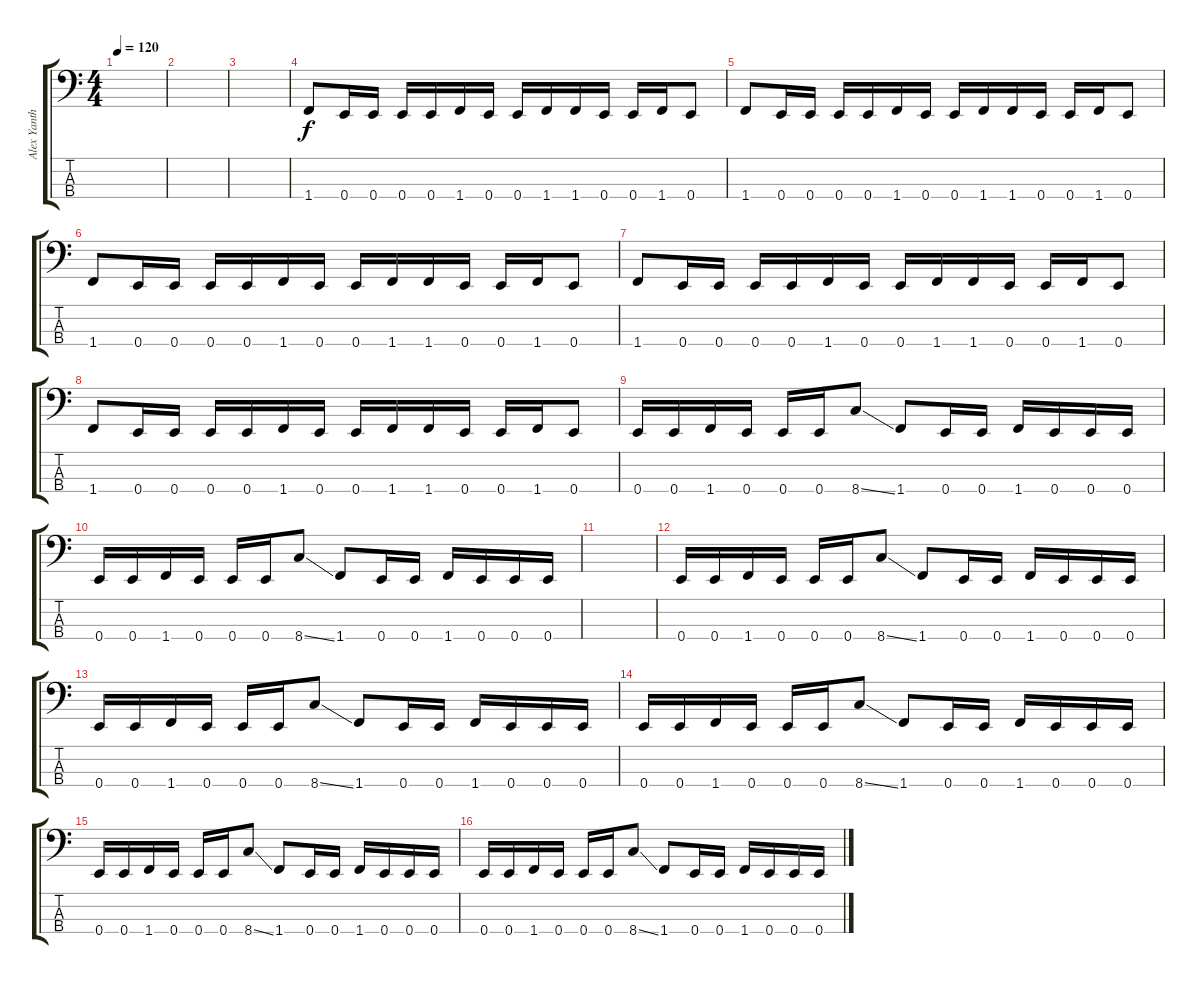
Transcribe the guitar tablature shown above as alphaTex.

\track ("Alex Yanthar" "Alex Yanth") {instrument electricbasspick}
\staff {score tabs}
\tuning (G2 D2 A1 E1) {hide}
\ts (4 4)
\tempo 120
\clef f4
\ks c
|
|
|
1.4.8 0.4.16 0.4.16 0.4.16 0.4.16 1.4.16 0.4.16 0.4.16 1.4.16 1.4.16 0.4.16 0.4.16 1.4.16 0.4.8 |
1.4.8 0.4.16 0.4.16 0.4.16 0.4.16 1.4.16 0.4.16 0.4.16 1.4.16 1.4.16 0.4.16 0.4.16 1.4.16 0.4.8 |
1.4.8 0.4.16 0.4.16 0.4.16 0.4.16 1.4.16 0.4.16 0.4.16 1.4.16 1.4.16 0.4.16 0.4.16 1.4.16 0.4.8 |
1.4.8 0.4.16 0.4.16 0.4.16 0.4.16 1.4.16 0.4.16 0.4.16 1.4.16 1.4.16 0.4.16 0.4.16 1.4.16 0.4.8 |
1.4.8 0.4.16 0.4.16 0.4.16 0.4.16 1.4.16 0.4.16 0.4.16 1.4.16 1.4.16 0.4.16 0.4.16 1.4.16 0.4.8 |
0.4.16 0.4.16 1.4.16 0.4.16 0.4.16 0.4.16 8.4{ss}.8 1.4.8 0.4.16 0.4.16 1.4.16 0.4.16 0.4.16 0.4.16 |
0.4.16 0.4.16 1.4.16 0.4.16 0.4.16 0.4.16 8.4{ss}.8 1.4.8 0.4.16 0.4.16 1.4.16 0.4.16 0.4.16 0.4.16 |
|
0.4.16 0.4.16 1.4.16 0.4.16 0.4.16 0.4.16 8.4{ss}.8 1.4.8 0.4.16 0.4.16 1.4.16 0.4.16 0.4.16 0.4.16 |
0.4.16 0.4.16 1.4.16 0.4.16 0.4.16 0.4.16 8.4{ss}.8 1.4.8 0.4.16 0.4.16 1.4.16 0.4.16 0.4.16 0.4.16 |
0.4.16 0.4.16 1.4.16 0.4.16 0.4.16 0.4.16 8.4{ss}.8 1.4.8 0.4.16 0.4.16 1.4.16 0.4.16 0.4.16 0.4.16 |
0.4.16 0.4.16 1.4.16 0.4.16 0.4.16 0.4.16 8.4{ss}.8 1.4.8 0.4.16 0.4.16 1.4.16 0.4.16 0.4.16 0.4.16 |
0.4.16 0.4.16 1.4.16 0.4.16 0.4.16 0.4.16 8.4{ss}.8 1.4.8 0.4.16 0.4.16 1.4.16 0.4.16 0.4.16 0.4.16
